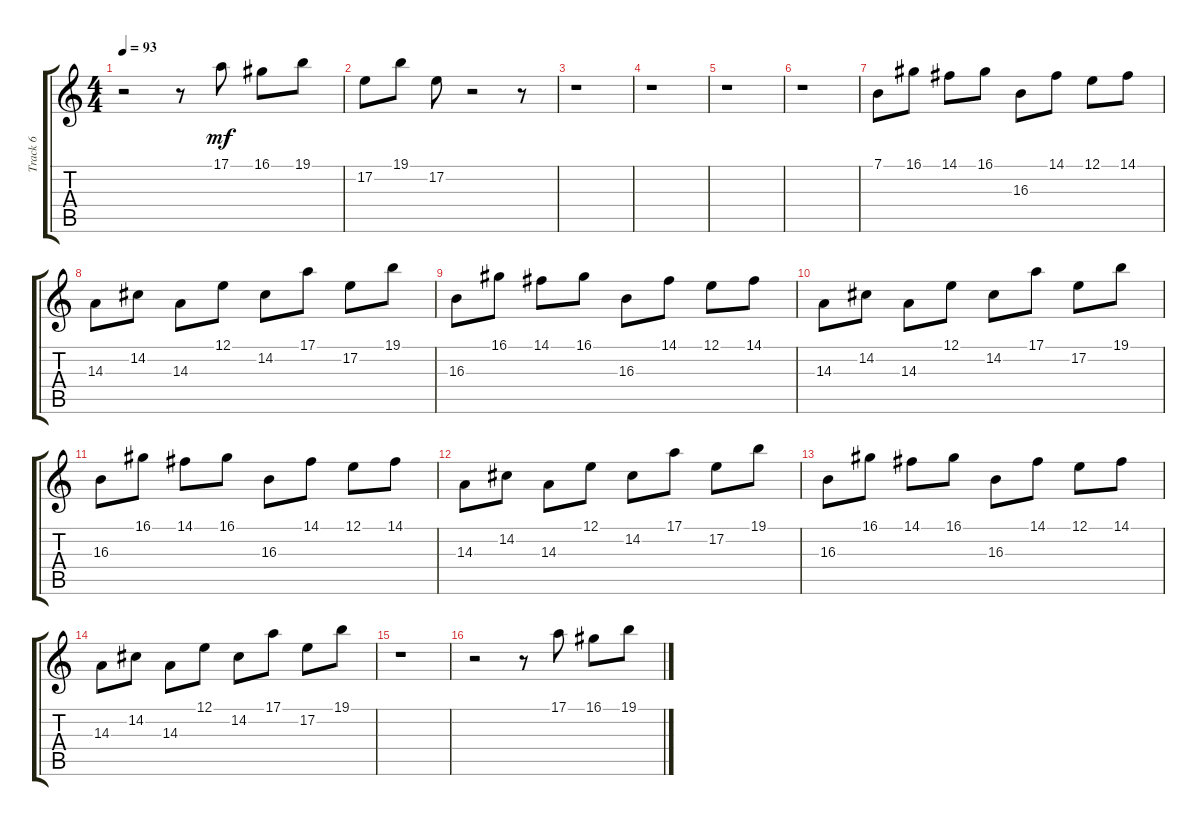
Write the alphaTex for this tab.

\track ("Track 6" "Track 6") {instrument lead4chiff}
\staff {score tabs}
\tuning (E4 B3 G3 D3 A2 E2) {hide}
\ts (4 4)
\tempo 93
\clef g2
\ks c
r.2{dy mf} r.8 17.1.8 16.1.8 19.1.8 |
17.2.8 19.1.8 17.2.8 r.2 r.8 |
r.1 |
r.1 |
r.1 |
r.1 |
7.1.8 16.1.8 14.1.8 16.1.8 16.3.8 14.1.8 12.1.8 14.1.8 |
14.3.8 14.2.8 14.3.8 12.1.8 14.2.8 17.1.8 17.2.8 19.1.8 |
16.3.8 16.1.8 14.1.8 16.1.8 16.3.8 14.1.8 12.1.8 14.1.8 |
14.3.8 14.2.8 14.3.8 12.1.8 14.2.8 17.1.8 17.2.8 19.1.8 |
16.3.8 16.1.8 14.1.8 16.1.8 16.3.8 14.1.8 12.1.8 14.1.8 |
14.3.8 14.2.8 14.3.8 12.1.8 14.2.8 17.1.8 17.2.8 19.1.8 |
16.3.8 16.1.8 14.1.8 16.1.8 16.3.8 14.1.8 12.1.8 14.1.8 |
14.3.8 14.2.8 14.3.8 12.1.8 14.2.8 17.1.8 17.2.8 19.1.8 |
r.1 |
r.2 r.8 17.1.8 16.1.8 19.1.8
